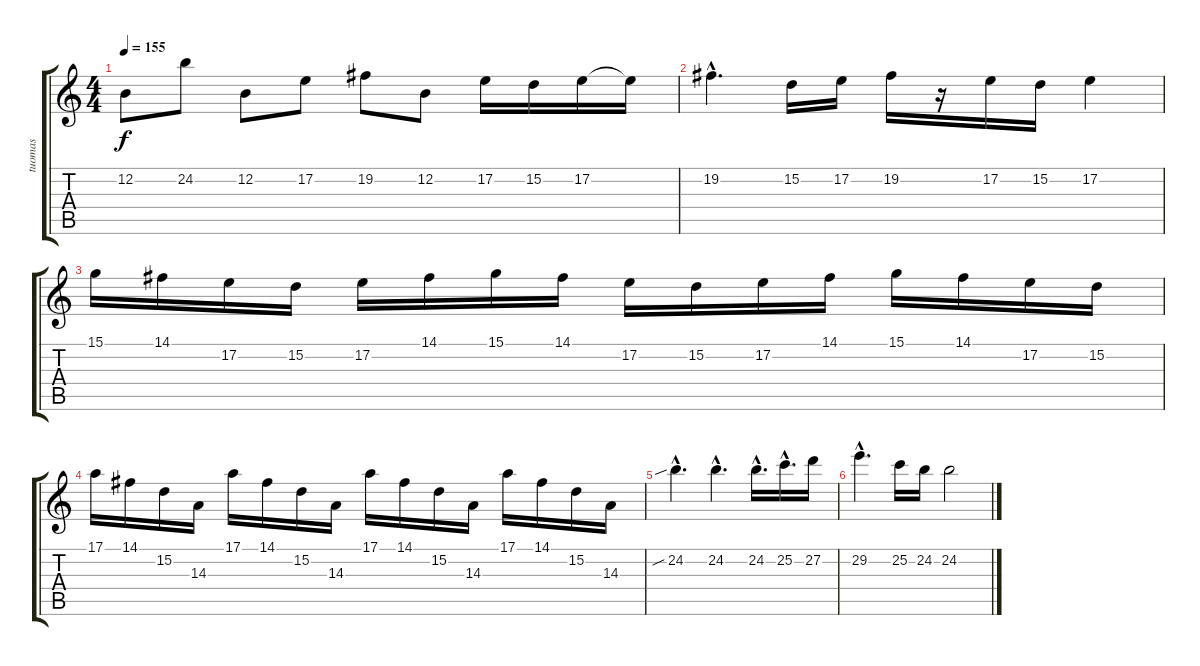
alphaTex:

\track ("tuomas" "tuomas") {instrument lead4chiff}
\staff {score tabs}
\tuning (E4 B3 G3 D3 A2 E2) {hide}
\ts (4 4)
\tempo 155
\clef g2
\ks c
12.2.8{dy f volume 9 balance 0} 24.2.8 12.2.8 17.2.8 19.2.8 12.2.8 17.2.16 15.2.16 17.2.16 17.2{t}.16 |
19.2{hac}.4{d volume 9 balance 0} 15.2.16 17.2.16 19.2.16 r.16 17.2.16 15.2.16 17.2.4 |
15.1.16{volume 9 balance 0} 14.1.16 17.2.16 15.2.16 17.2.16 14.1.16 15.1.16 14.1.16 17.2.16 15.2.16 17.2.16 14.1.16 15.1.16 14.1.16 17.2.16 15.2.16 |
17.1.16 14.1.16 15.2.16 14.3.16 17.1.16 14.1.16 15.2.16 14.3.16 17.1.16 14.1.16 15.2.16 14.3.16 17.1.16 14.1.16 15.2.16 14.3.16 |
24.2{sib hac}.4{d volume 9 balance 0} 24.2{hac}.4{d} 24.2{hac}.16{d} 25.2{hac}.16{d} 27.2.16 |
29.2{hac}.4{d volume 9 balance 0} 25.2.16 24.2.16 24.2.2
